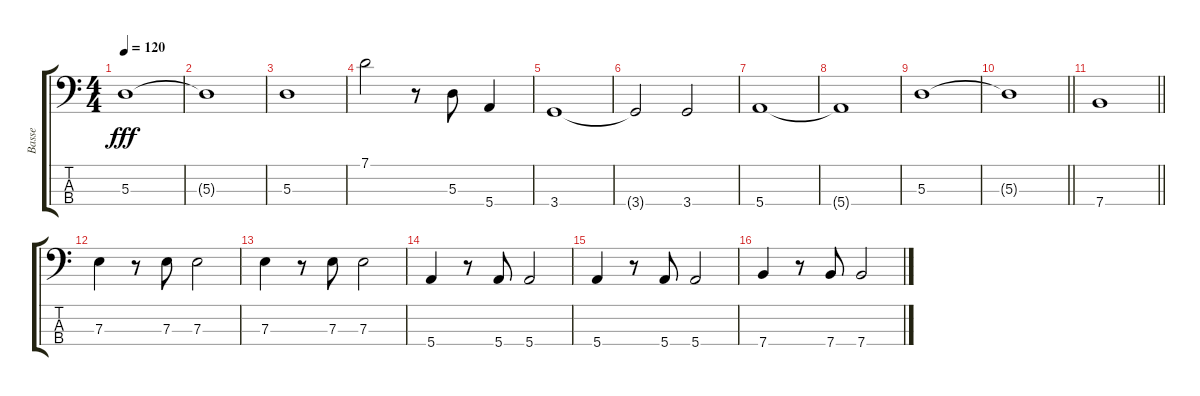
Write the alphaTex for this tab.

\track ("Basse" "Basse") {instrument acousticbass}
\staff {score tabs}
\tuning (G2 D2 A1 E1) {hide}
\ts (4 4)
\tempo 120
\clef f4
\ks c
5.3.1{dy fff} |
5.3{t}.1 |
5.3.1 |
7.1.2 r.8 5.3.8 5.4.4 |
3.4.1 |
3.4{t}.2 3.4.2 |
5.4.1 |
5.4{t}.1 |
5.3.1 |
\barLineRight lightlight
5.3{t}.1 |
\barLineRight lightlight
7.4.1 |
7.3.4 r.8 7.3.8 7.3.2 |
7.3.4 r.8 7.3.8 7.3.2 |
5.4.4 r.8 5.4.8 5.4.2 |
5.4.4 r.8 5.4.8 5.4.2 |
7.4.4 r.8 7.4.8 7.4.2
